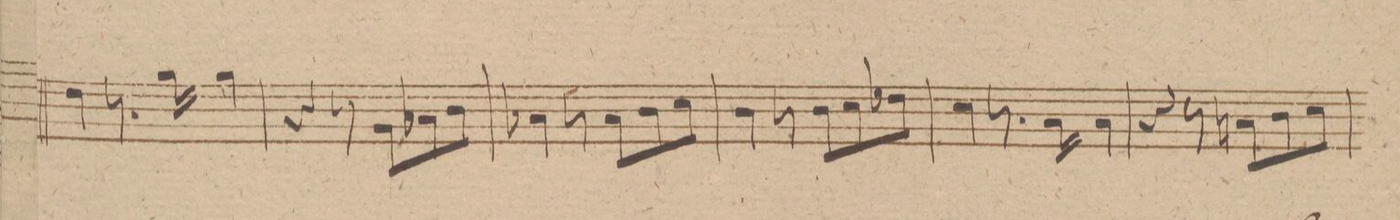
**kern	**dynam
*I"Clarinetto 2do in A.	*
*clefG2	*
*k[f#]	*
*M3/4	*
4b\	.
8.r	.
*16\right	*
16ee\	.
4ee\	.
=70	=70
4r	.
8r	.
8eL\	.
8fX/	.
8g/J	.
=71	=71
4fX\	.
8r	.
8f/L	.
8g/	.
8a/J	.
=72	=72
4g/	.
8r	.
8g/L	.
8a/	.
8b-X\J	.
=73	=73
4a/	.
8.r	.
16f#\	.
4f#\	.
=74	=74
4r	.
8r	.
8f#X/L	.
8g/	.
8a/J	.
=75	=75
*-	*-
